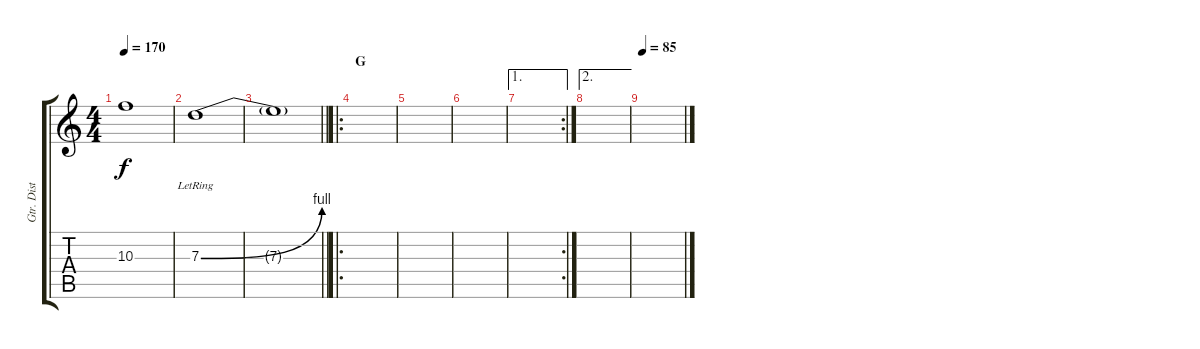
\track ("Gtr. Dist" "Gtr. Dist") {instrument distortionguitar}
\staff {score tabs}
\tuning (D4 A3 G3 D3 A2 D2) {hide}
\ts (4 4)
\tempo 170
\clef g2
\ks c
10.3.1{dy f} |
7.3{be (bend 0 0 60 4) lr}.1 |
\barLineRight lightlight
7.3{t}.1 |
\ro
\section ("" "G")
|
|
|
\ae 1
\rc 2
|
\ae 2
|
\tempo 85
